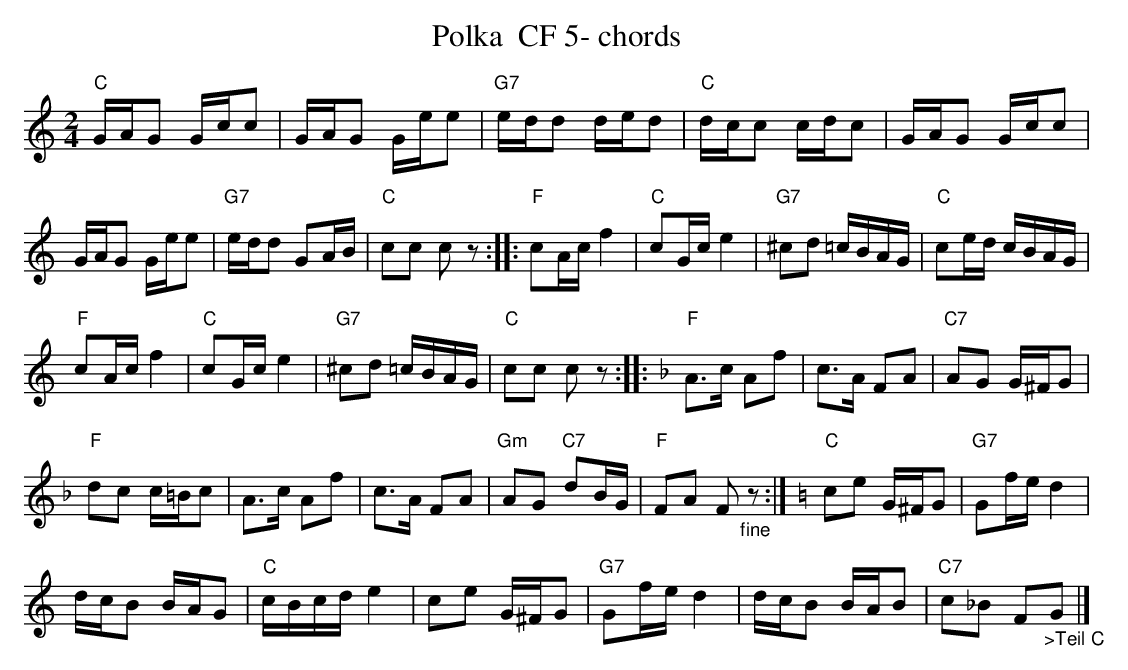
X:1
T:Polka  CF 5- chords
M:2/4
L:1/16
K:Cmaj%%MIDI gchordon
"C"GAG2 Gcc2 | GAG2 Gee2 | "G7"edd2 ded2 | "C"dcc2 cdc2 | GAG2 Gcc2 |
GAG2 Gee2 | "G7"edd2 G2AB | "C"c2c2 c2z2 :: "F"c2Acf4 | "C"c2Gce4 | "G7"^c2d2 =cBAG | "C"c2ed cBAG |
"F"c2Acf4 | "C"c2Gce4 | "G7"^c2d2 =cBAG | "C"c2c2 c2z2 :: [K:Fmaj] "F"A3c A2f2 | c3A F2A2 | "C7"A2G2 G^FG2 |
"F"d2c2 c=Bc2 | A3c A2f2 | c3A F2A2 | "Gm"A2G2 "C7"d2BG | "F"F2A2 F2"_fine"z2 :| [K:Cmaj]"C"c2e2 G^FG2 | "G7"G2fed4 |
dcB2 BAG2 | "C"cBcde4 | c2e2 G^FG2 | "G7"G2fed4 | dcB2 BAB2 | "C7"c2_B2 F2"_>Teil C"G2 |]
